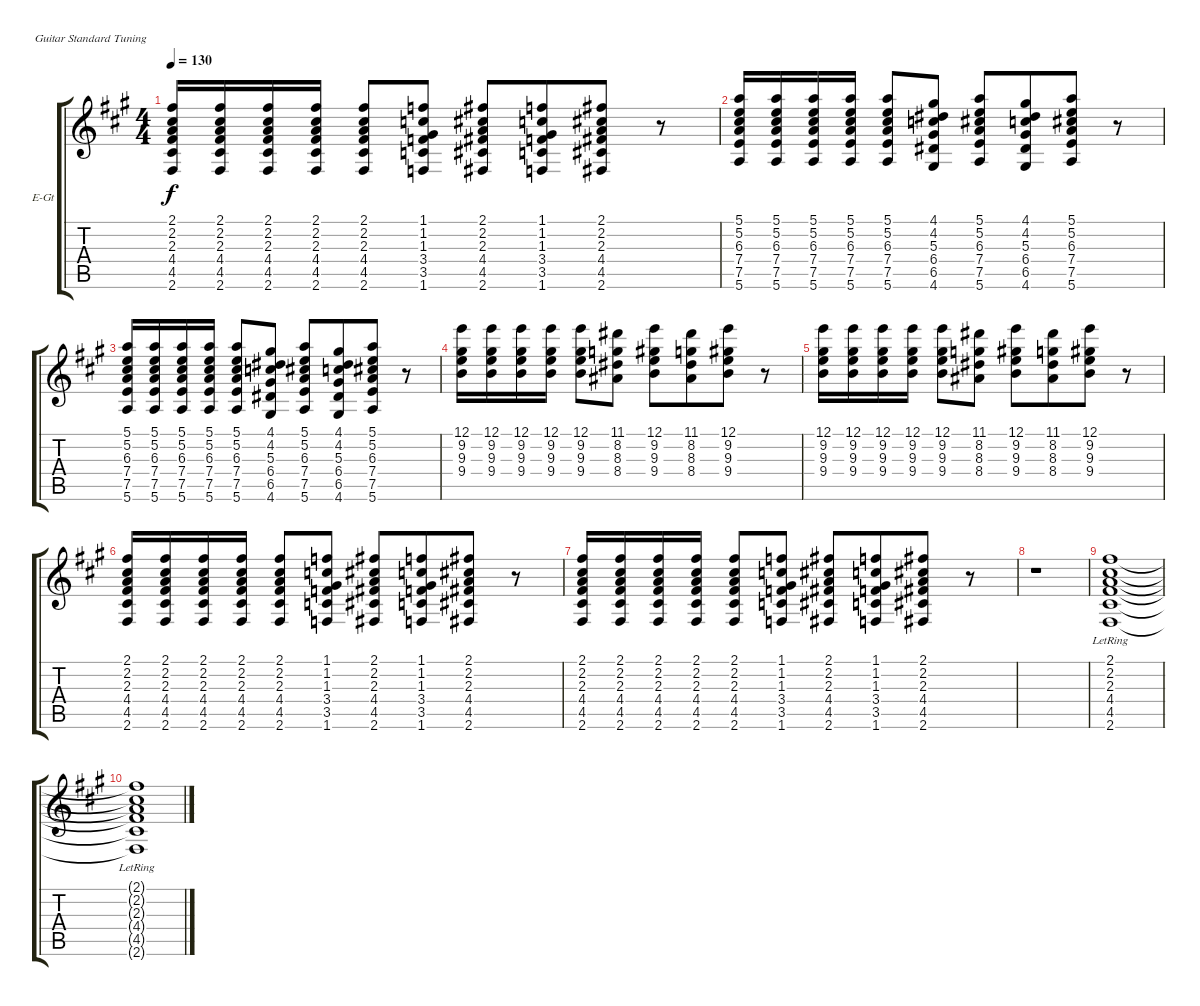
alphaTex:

\defaultSystemsLayout 4
\bracketExtendMode groupsimilarinstruments
\firstSystemTrackNameOrientation horizontal
\otherSystemsTrackNameOrientation horizontal
\track ("Electric Guitar" "E-Gt") {instrument electricguitarclean}
\staff {score tabs}
\tuning (E4 B3 G3 D3 A2 E2)
\ts (4 4)
\tempo 130
\clef g2
\ks f#minor
(2.1 2.2 2.3 4.4 4.5 2.6).16{dy f} (2.1 2.2 2.3 4.4 4.5 2.6).16 (2.1 2.2 2.3 4.4 4.5 2.6).16 (2.1 2.2 2.3 4.4 4.5 2.6).16 (2.1 2.2 2.3 4.4 4.5 2.6).8 (1.1 1.2 1.3 3.4 3.5 1.6).8 (2.1 2.2 2.3 4.4 4.5 2.6).8 (1.1 1.2 1.3 3.4 3.5 1.6).8{beam merge} (2.1 2.2 2.3 4.4 4.5 2.6).8 r.8 |
(5.1 5.2 6.3 7.4 7.5 5.6).16 (5.1 5.2 6.3 7.4 7.5 5.6).16 (5.1 5.2 6.3 7.4 7.5 5.6).16 (5.1 5.2 6.3 7.4 7.5 5.6).16 (5.1 5.2 6.3 7.4 7.5 5.6).8 (4.1 4.2 5.3 6.4 6.5 4.6).8 (5.1 5.2 6.3 7.4 7.5 5.6).8 (4.1 4.2 5.3 6.4 6.5 4.6).8{beam merge} (5.1 5.2 6.3 7.4 7.5 5.6).8 r.8 |
(5.1 5.2 6.3 7.4 7.5 5.6).16 (5.1 5.2 6.3 7.4 7.5 5.6).16 (5.1 5.2 6.3 7.4 7.5 5.6).16 (5.1 5.2 6.3 7.4 7.5 5.6).16 (5.1 5.2 6.3 7.4 7.5 5.6).8 (4.1 4.2 5.3 6.4 6.5 4.6).8 (5.1 5.2 6.3 7.4 7.5 5.6).8 (4.1 4.2 5.3 6.4 6.5 4.6).8{beam merge} (5.1 5.2 6.3 7.4 7.5 5.6).8 r.8 |
(12.1 9.2 9.3 9.4).16 (12.1 9.2 9.3 9.4).16 (12.1 9.2 9.3 9.4).16 (12.1 9.2 9.3 9.4).16 (12.1 9.2 9.3 9.4).8 (11.1 8.2 8.3 8.4).8 (12.1 9.2 9.3 9.4).8 (11.1 8.2 8.3 8.4).8{beam merge} (12.1 9.2 9.3 9.4).8 r.8 |
(12.1 9.2 9.3 9.4).16 (12.1 9.2 9.3 9.4).16 (12.1 9.2 9.3 9.4).16 (12.1 9.2 9.3 9.4).16 (12.1 9.2 9.3 9.4).8 (11.1 8.2 8.3 8.4).8 (12.1 9.2 9.3 9.4).8 (11.1 8.2 8.3 8.4).8{beam merge} (12.1 9.2 9.3 9.4).8 r.8 |
(2.1 2.2 2.3 4.4 4.5 2.6).16 (2.1 2.2 2.3 4.4 4.5 2.6).16 (2.1 2.2 2.3 4.4 4.5 2.6).16 (2.1 2.2 2.3 4.4 4.5 2.6).16 (2.1 2.2 2.3 4.4 4.5 2.6).8 (1.1 1.2 1.3 3.4 3.5 1.6).8 (2.1 2.2 2.3 4.4 4.5 2.6).8 (1.1 1.2 1.3 3.4 3.5 1.6).8{beam merge} (2.1 2.2 2.3 4.4 4.5 2.6).8 r.8 |
(2.1 2.2 2.3 4.4 4.5 2.6).16 (2.1 2.2 2.3 4.4 4.5 2.6).16 (2.1 2.2 2.3 4.4 4.5 2.6).16 (2.1 2.2 2.3 4.4 4.5 2.6).16 (2.1 2.2 2.3 4.4 4.5 2.6).8 (1.1 1.2 1.3 3.4 3.5 1.6).8 (2.1 2.2 2.3 4.4 4.5 2.6).8 (1.1 1.2 1.3 3.4 3.5 1.6).8{beam merge} (2.1 2.2 2.3 4.4 4.5 2.6).8 r.8 |
r.1 |
(2.1{lr} 2.2{lr} 2.3{lr} 4.4 4.5 2.6).1 |
(2.1{lr t} 2.2{lr t} 2.3{lr t} 4.4{t} 4.5{t} 2.6{t}).1
